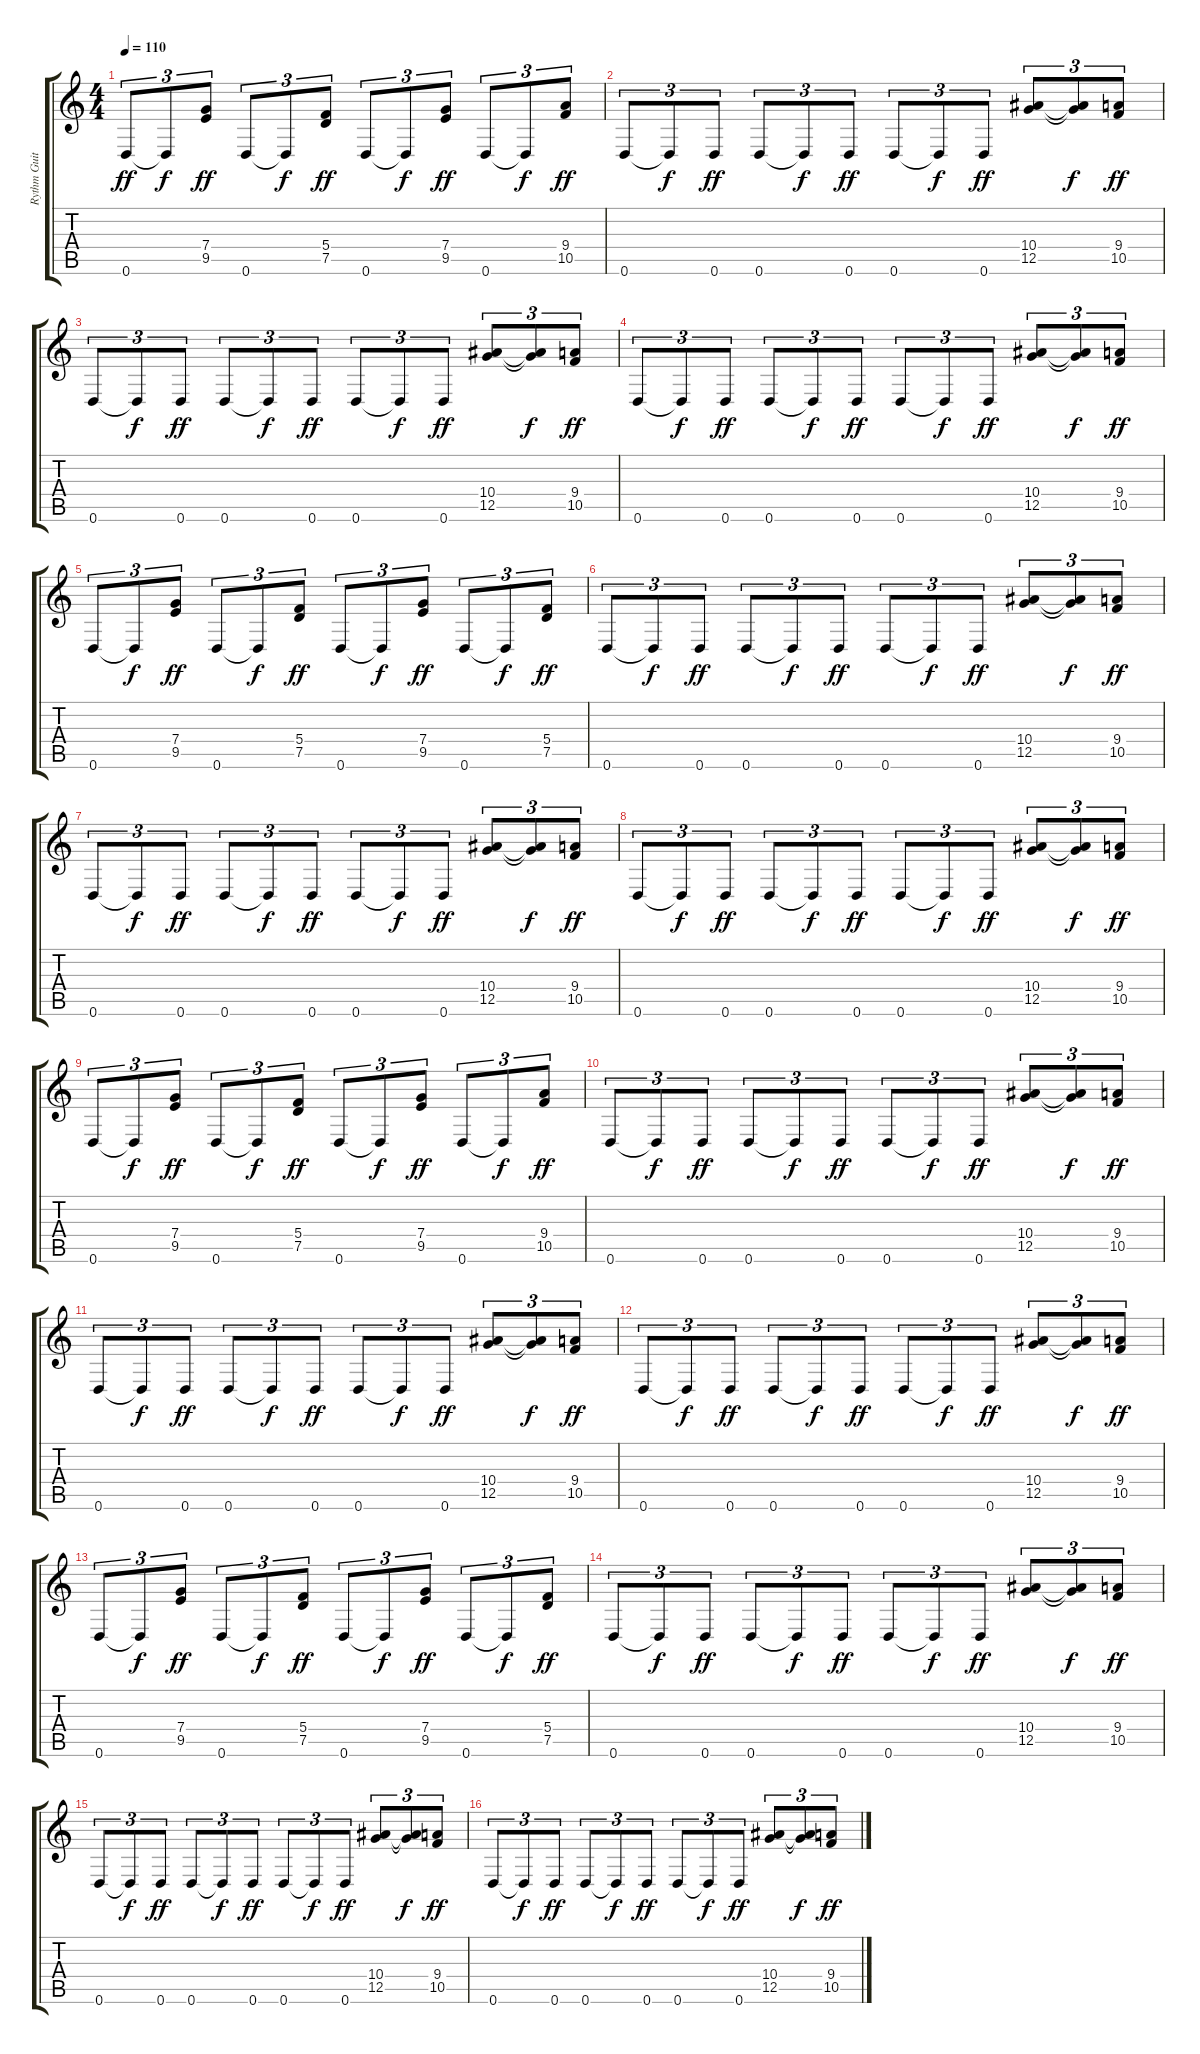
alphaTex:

\track ("Rythm Guitar" "Rythm Guit") {instrument distortionguitar}
\staff {score tabs}
\tuning (D4 A3 F3 C3 G2 D2) {hide}
\ts (4 4)
\tempo 110
\clef g2
\ks c
0.6.8{tu (3 2) dy ff} 0.6{t}.8{tu (3 2) dy f} (7.4 9.5).8{tu (3 2) dy ff} 0.6.8{tu (3 2)} 0.6{t}.8{tu (3 2) dy f} (5.4 7.5).8{tu (3 2) dy ff} 0.6.8{tu (3 2)} 0.6{t}.8{tu (3 2) dy f} (7.4 9.5).8{tu (3 2) dy ff} 0.6.8{tu (3 2)} 0.6{t}.8{tu (3 2) dy f} (9.4 10.5).8{tu (3 2) dy ff} |
0.6.8{tu (3 2)} 0.6{t}.8{tu (3 2) dy f} 0.6.8{tu (3 2) dy ff} 0.6.8{tu (3 2)} 0.6{t}.8{tu (3 2) dy f} 0.6.8{tu (3 2) dy ff} 0.6.8{tu (3 2)} 0.6{t}.8{tu (3 2) dy f} 0.6.8{tu (3 2) dy ff} (10.4 12.5).8{tu (3 2)} (10.4{t} 12.5{t}).8{tu (3 2) dy f} (9.4 10.5).8{tu (3 2) dy ff} |
0.6.8{tu (3 2)} 0.6{t}.8{tu (3 2) dy f} 0.6.8{tu (3 2) dy ff} 0.6.8{tu (3 2)} 0.6{t}.8{tu (3 2) dy f} 0.6.8{tu (3 2) dy ff} 0.6.8{tu (3 2)} 0.6{t}.8{tu (3 2) dy f} 0.6.8{tu (3 2) dy ff} (10.4 12.5).8{tu (3 2)} (10.4{t} 12.5{t}).8{tu (3 2) dy f} (9.4 10.5).8{tu (3 2) dy ff} |
0.6.8{tu (3 2)} 0.6{t}.8{tu (3 2) dy f} 0.6.8{tu (3 2) dy ff} 0.6.8{tu (3 2)} 0.6{t}.8{tu (3 2) dy f} 0.6.8{tu (3 2) dy ff} 0.6.8{tu (3 2)} 0.6{t}.8{tu (3 2) dy f} 0.6.8{tu (3 2) dy ff} (10.4 12.5).8{tu (3 2)} (10.4{t} 12.5{t}).8{tu (3 2) dy f} (9.4 10.5).8{tu (3 2) dy ff} |
0.6.8{tu (3 2)} 0.6{t}.8{tu (3 2) dy f} (7.4 9.5).8{tu (3 2) dy ff} 0.6.8{tu (3 2)} 0.6{t}.8{tu (3 2) dy f} (5.4 7.5).8{tu (3 2) dy ff} 0.6.8{tu (3 2)} 0.6{t}.8{tu (3 2) dy f} (7.4 9.5).8{tu (3 2) dy ff} 0.6.8{tu (3 2)} 0.6{t}.8{tu (3 2) dy f} (5.4 7.5).8{tu (3 2) dy ff} |
0.6.8{tu (3 2)} 0.6{t}.8{tu (3 2) dy f} 0.6.8{tu (3 2) dy ff} 0.6.8{tu (3 2)} 0.6{t}.8{tu (3 2) dy f} 0.6.8{tu (3 2) dy ff} 0.6.8{tu (3 2)} 0.6{t}.8{tu (3 2) dy f} 0.6.8{tu (3 2) dy ff} (10.4 12.5).8{tu (3 2)} (10.4{t} 12.5{t}).8{tu (3 2) dy f} (9.4 10.5).8{tu (3 2) dy ff} |
0.6.8{tu (3 2)} 0.6{t}.8{tu (3 2) dy f} 0.6.8{tu (3 2) dy ff} 0.6.8{tu (3 2)} 0.6{t}.8{tu (3 2) dy f} 0.6.8{tu (3 2) dy ff} 0.6.8{tu (3 2)} 0.6{t}.8{tu (3 2) dy f} 0.6.8{tu (3 2) dy ff} (10.4 12.5).8{tu (3 2)} (10.4{t} 12.5{t}).8{tu (3 2) dy f} (9.4 10.5).8{tu (3 2) dy ff} |
0.6.8{tu (3 2)} 0.6{t}.8{tu (3 2) dy f} 0.6.8{tu (3 2) dy ff} 0.6.8{tu (3 2)} 0.6{t}.8{tu (3 2) dy f} 0.6.8{tu (3 2) dy ff} 0.6.8{tu (3 2)} 0.6{t}.8{tu (3 2) dy f} 0.6.8{tu (3 2) dy ff} (10.4 12.5).8{tu (3 2)} (10.4{t} 12.5{t}).8{tu (3 2) dy f} (9.4 10.5).8{tu (3 2) dy ff} |
0.6.8{tu (3 2)} 0.6{t}.8{tu (3 2) dy f} (7.4 9.5).8{tu (3 2) dy ff} 0.6.8{tu (3 2)} 0.6{t}.8{tu (3 2) dy f} (5.4 7.5).8{tu (3 2) dy ff} 0.6.8{tu (3 2)} 0.6{t}.8{tu (3 2) dy f} (7.4 9.5).8{tu (3 2) dy ff} 0.6.8{tu (3 2)} 0.6{t}.8{tu (3 2) dy f} (9.4 10.5).8{tu (3 2) dy ff} |
0.6.8{tu (3 2)} 0.6{t}.8{tu (3 2) dy f} 0.6.8{tu (3 2) dy ff} 0.6.8{tu (3 2)} 0.6{t}.8{tu (3 2) dy f} 0.6.8{tu (3 2) dy ff} 0.6.8{tu (3 2)} 0.6{t}.8{tu (3 2) dy f} 0.6.8{tu (3 2) dy ff} (10.4 12.5).8{tu (3 2)} (10.4{t} 12.5{t}).8{tu (3 2) dy f} (9.4 10.5).8{tu (3 2) dy ff} |
0.6.8{tu (3 2)} 0.6{t}.8{tu (3 2) dy f} 0.6.8{tu (3 2) dy ff} 0.6.8{tu (3 2)} 0.6{t}.8{tu (3 2) dy f} 0.6.8{tu (3 2) dy ff} 0.6.8{tu (3 2)} 0.6{t}.8{tu (3 2) dy f} 0.6.8{tu (3 2) dy ff} (10.4 12.5).8{tu (3 2)} (10.4{t} 12.5{t}).8{tu (3 2) dy f} (9.4 10.5).8{tu (3 2) dy ff} |
0.6.8{tu (3 2)} 0.6{t}.8{tu (3 2) dy f} 0.6.8{tu (3 2) dy ff} 0.6.8{tu (3 2)} 0.6{t}.8{tu (3 2) dy f} 0.6.8{tu (3 2) dy ff} 0.6.8{tu (3 2)} 0.6{t}.8{tu (3 2) dy f} 0.6.8{tu (3 2) dy ff} (10.4 12.5).8{tu (3 2)} (10.4{t} 12.5{t}).8{tu (3 2) dy f} (9.4 10.5).8{tu (3 2) dy ff} |
0.6.8{tu (3 2)} 0.6{t}.8{tu (3 2) dy f} (7.4 9.5).8{tu (3 2) dy ff} 0.6.8{tu (3 2)} 0.6{t}.8{tu (3 2) dy f} (5.4 7.5).8{tu (3 2) dy ff} 0.6.8{tu (3 2)} 0.6{t}.8{tu (3 2) dy f} (7.4 9.5).8{tu (3 2) dy ff} 0.6.8{tu (3 2)} 0.6{t}.8{tu (3 2) dy f} (5.4 7.5).8{tu (3 2) dy ff} |
0.6.8{tu (3 2)} 0.6{t}.8{tu (3 2) dy f} 0.6.8{tu (3 2) dy ff} 0.6.8{tu (3 2)} 0.6{t}.8{tu (3 2) dy f} 0.6.8{tu (3 2) dy ff} 0.6.8{tu (3 2)} 0.6{t}.8{tu (3 2) dy f} 0.6.8{tu (3 2) dy ff} (10.4 12.5).8{tu (3 2)} (10.4{t} 12.5{t}).8{tu (3 2) dy f} (9.4 10.5).8{tu (3 2) dy ff} |
0.6.8{tu (3 2)} 0.6{t}.8{tu (3 2) dy f} 0.6.8{tu (3 2) dy ff} 0.6.8{tu (3 2)} 0.6{t}.8{tu (3 2) dy f} 0.6.8{tu (3 2) dy ff} 0.6.8{tu (3 2)} 0.6{t}.8{tu (3 2) dy f} 0.6.8{tu (3 2) dy ff} (10.4 12.5).8{tu (3 2)} (10.4{t} 12.5{t}).8{tu (3 2) dy f} (9.4 10.5).8{tu (3 2) dy ff} |
0.6.8{tu (3 2)} 0.6{t}.8{tu (3 2) dy f} 0.6.8{tu (3 2) dy ff} 0.6.8{tu (3 2)} 0.6{t}.8{tu (3 2) dy f} 0.6.8{tu (3 2) dy ff} 0.6.8{tu (3 2)} 0.6{t}.8{tu (3 2) dy f} 0.6.8{tu (3 2) dy ff} (10.4 12.5).8{tu (3 2)} (10.4{t} 12.5{t}).8{tu (3 2) dy f} (9.4 10.5).8{tu (3 2) dy ff}
